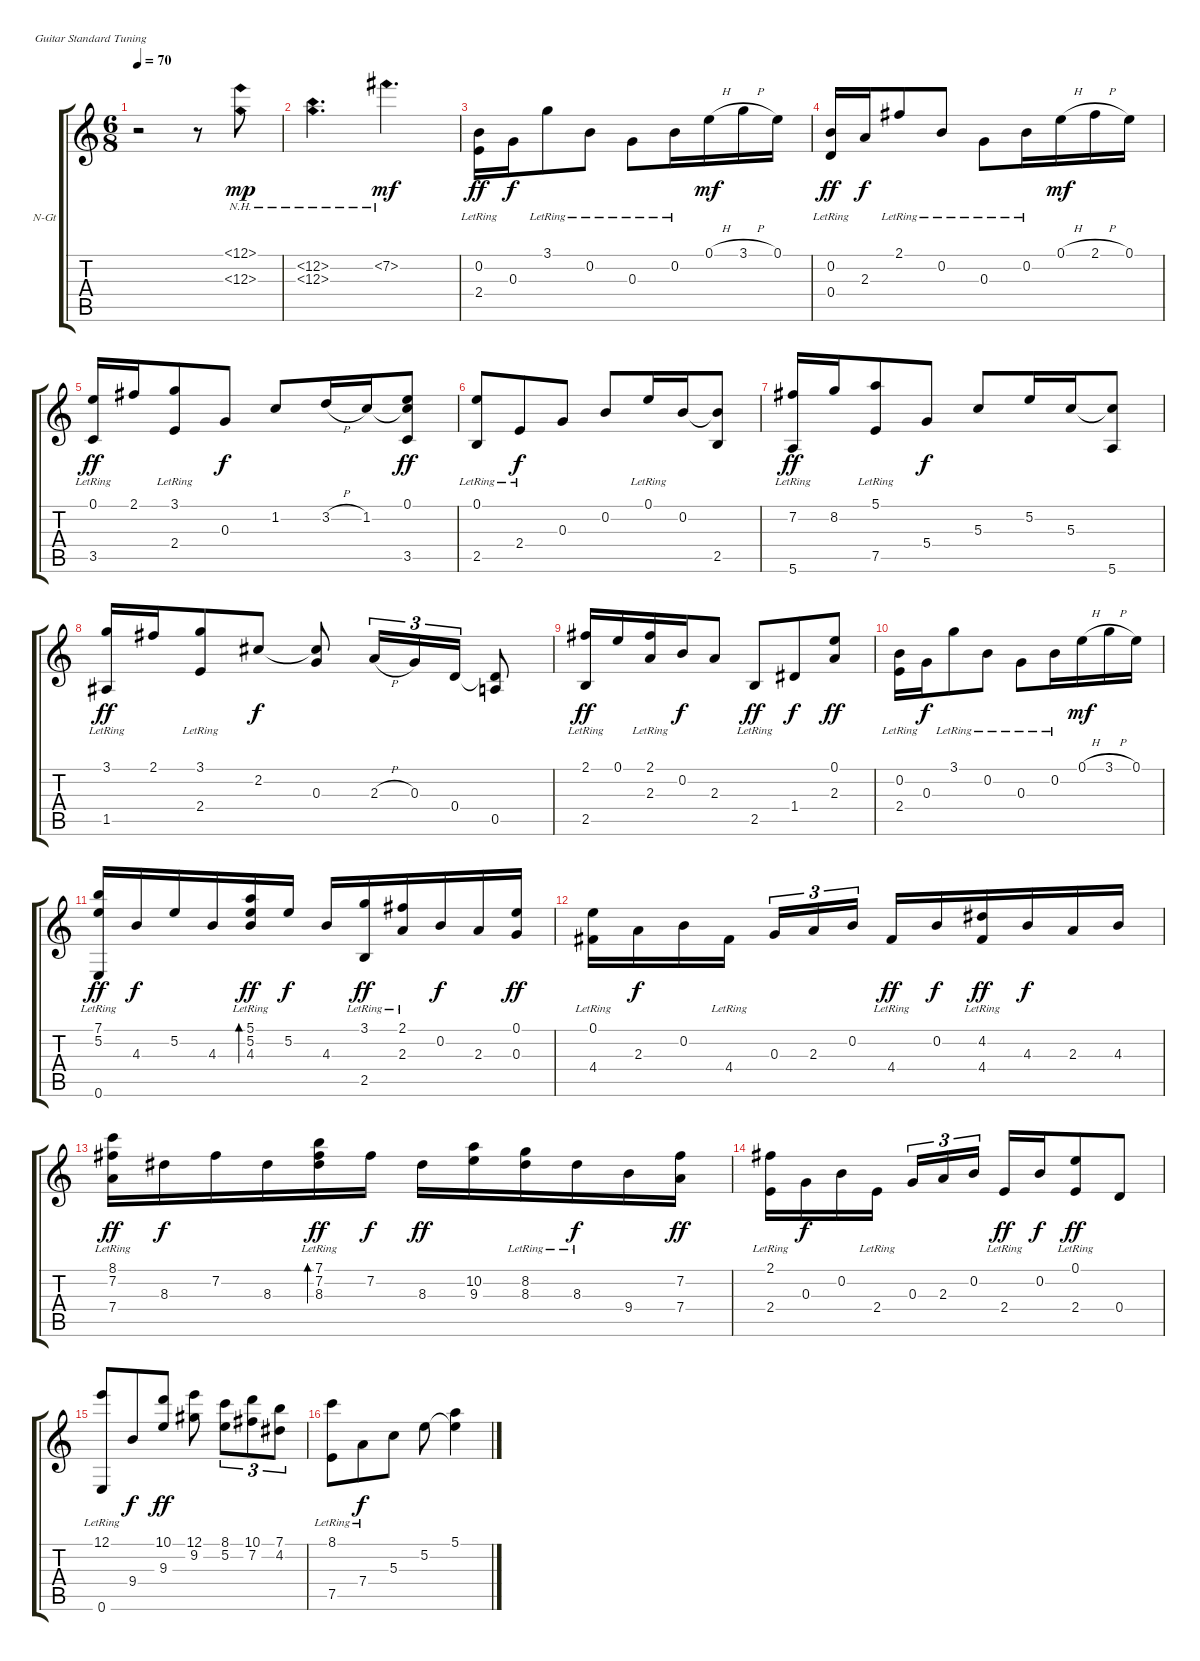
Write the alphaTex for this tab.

\bracketExtendMode groupsimilarinstruments
\firstSystemTrackNameOrientation horizontal
\otherSystemsTrackNameOrientation horizontal
\track ("Guitar" "N-Gt") {instrument acousticguitarnylon}
\staff {score tabs}
\tuning (E4 B3 G3 D3 A2 E2)
\ts (6 8)
\tempo 70
\clef g2
\ks c
r.2{dy mp instrument acousticguitarnylon} r.8 (12.1{nh} 12.3{nh}).8 |
(12.2{nh} 12.3{nh}).4{d} 7.2{nh}.4{d dy mf} |
(0.2{lr} 2.4{lr}).16{dy ff} 0.3.16{dy f} 3.1{lr}.8 0.2{lr}.8 0.3{lr}.8 0.2{lr}.16 0.1{h}.16{dy mf} 3.1{h}.16 0.1.16 |
(0.2{lr} 0.4{lr}).16{dy ff} 2.3.16{dy f} 2.1{lr}.8 0.2{lr}.8 0.3{lr}.8 0.2{lr}.16 0.1{h}.16{dy mf} 2.1{h}.16 0.1.16 |
(0.1 3.5{lr}).16{dy ff} 2.1.16 (3.1{lr} 2.4{lr}).8 0.3.8{dy f} 1.2.8 3.2{h}.16 1.2.16 (0.1 1.2{t} 3.5).8{dy ff} |
(0.1{lr} 2.5{lr}).8 2.4{lr}.8{dy f} 0.3.8 0.2.8 0.1{lr}.16 0.2.16 (0.2{t} 2.5).8 |
(7.2 5.6{lr}).16{dy ff} 8.2.16 (5.1{lr} 7.5{lr}).8 5.4.8{dy f} 5.3.8 5.2.16 5.3.16 (5.3{t} 5.6).8 |
(3.1 1.5{lr}).16{dy ff} 2.1.16 (3.1{lr} 2.4{lr}).8 2.2.8{dy f} (2.2{t} 0.3).8 2.3{h}.16{tu (3 2)} 0.3.16{tu (3 2)} 0.4.16{tu (3 2)} (0.4{t} 0.5).8 |
(2.1 2.5{lr}).16{dy ff} 0.1.16 (2.1{lr} 2.3{lr}).16 0.2.16{dy f} 2.3.8 2.5{lr}.8{dy ff} 1.4.8{dy f} (0.1 2.3).8{dy ff} |
(0.2{lr} 2.4{lr}).16 0.3.16{dy f} 3.1{lr}.8 0.2{lr}.8 0.3{lr}.8 0.2{lr}.16 0.1{h}.16{dy mf} 3.1{h}.16 0.1.16 |
(7.1{lr} 5.2{lr} 0.6{lr}).16{dy ff} 4.3.16{dy f} 5.2.16 4.3.16 (5.1{lr} 5.2 4.3{lr}).16{bd 60 dy ff} 5.2.16{dy f} 4.3.16 (3.1 2.5{lr}).16{dy ff} (2.1{lr} 2.3{lr}).16 0.2.16{dy f} 2.3.16 (0.1 0.3).16{dy ff} |
(0.1{lr} 4.4{lr}).16 2.3.16{dy f} 0.2.16 4.4{lr}.16 0.3.16{tu (3 2)} 2.3.16{tu (3 2)} 0.2.16{tu (3 2)} 4.4{lr}.16{dy ff} 0.2.16{dy f} (4.2{lr} 4.4{lr}).16{dy ff} 4.3.16{dy f} 2.3.16 4.3.16 |
(8.1{lr} 7.2{lr} 7.4{lr}).16{dy ff} 8.3.16{dy f} 7.2.16 8.3.16 (7.1{lr} 7.2 8.3{lr}).16{bd 60 dy ff} 7.2.16{dy f} 8.3.16{dy ff} (10.2 9.3).16 (8.2{lr} 8.3).16 8.3{lr}.16{dy f} 9.4.16 (7.2 7.4).16{dy ff} |
(2.1{lr} 2.4{lr}).16 0.3.16{dy f} 0.2.16 2.4{lr}.16 0.3.16{tu (3 2)} 2.3.16{tu (3 2)} 0.2.16{tu (3 2)} 2.4{lr}.16{dy ff} 0.2.16{dy f} (0.1{lr} 2.4).8{dy ff} 0.4.8 |
(12.1{lr} 0.6{lr}).8 9.4.8{dy f} (10.1 9.3).8{dy ff} (12.1 9.2).8 (8.1 5.2).8{tu (3 2)} (10.1 7.2).8{tu (3 2)} (7.1 4.2).8{tu (3 2)} |
(8.1{lr} 7.5{lr}).8 7.4{lr}.8{dy f} 5.3.8 5.2.8 (5.1 5.2{t}).4
